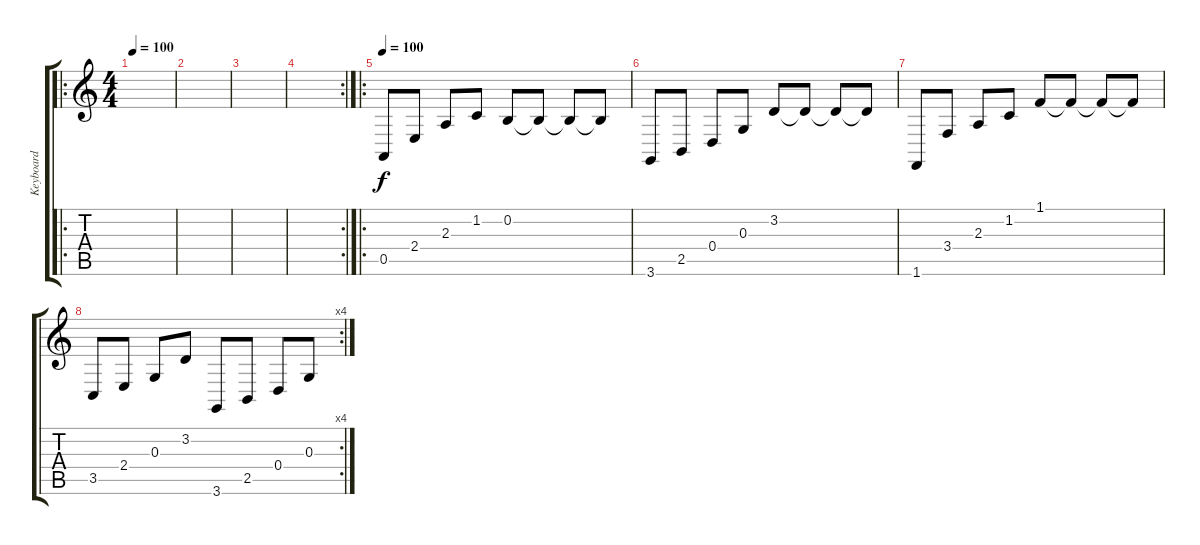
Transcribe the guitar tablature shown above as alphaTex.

\track ("Keyboard" "Keyboard") {instrument shamisen}
\staff {score tabs}
\tuning (E4 B3 G3 D3 A2 E2) {hide}
\ro
\ts (4 4)
\tempo 100
\clef g2
\ks c
|
|
|
\rc 2
|
\ro
\tempo 100
0.5.8 2.4.8 2.3.8 1.2.8 0.2.8 0.2{t}.8 0.2{t}.8 0.2{t}.8 |
3.6.8 2.5.8 0.4.8 0.3.8 3.2.8 3.2{t}.8 3.2{t}.8 3.2{t}.8 |
1.6.8 3.4.8 2.3.8 1.2.8 1.1.8 1.1{t}.8 1.1{t}.8 1.1{t}.8 |
\rc 4
3.5.8 2.4.8 0.3.8 3.2.8 3.6.8 2.5.8 0.4.8 0.3.8
